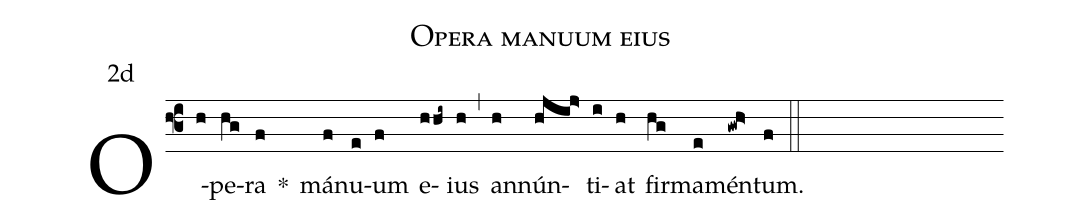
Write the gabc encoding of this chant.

name:Opera manuum eius;
mode:2;
office-part: Laudes Ant. 3;
annotation: 2d;
%%
(f3)
O(h)pe(hg)ra(f) *()
má(f)nu(e)um(f) e(hhi~)ius(h) (,)
an(h)nún(hjij>)ti(i)at(h) fir(hg)ma(e)mén(gwh>)tum.(f) (::)
